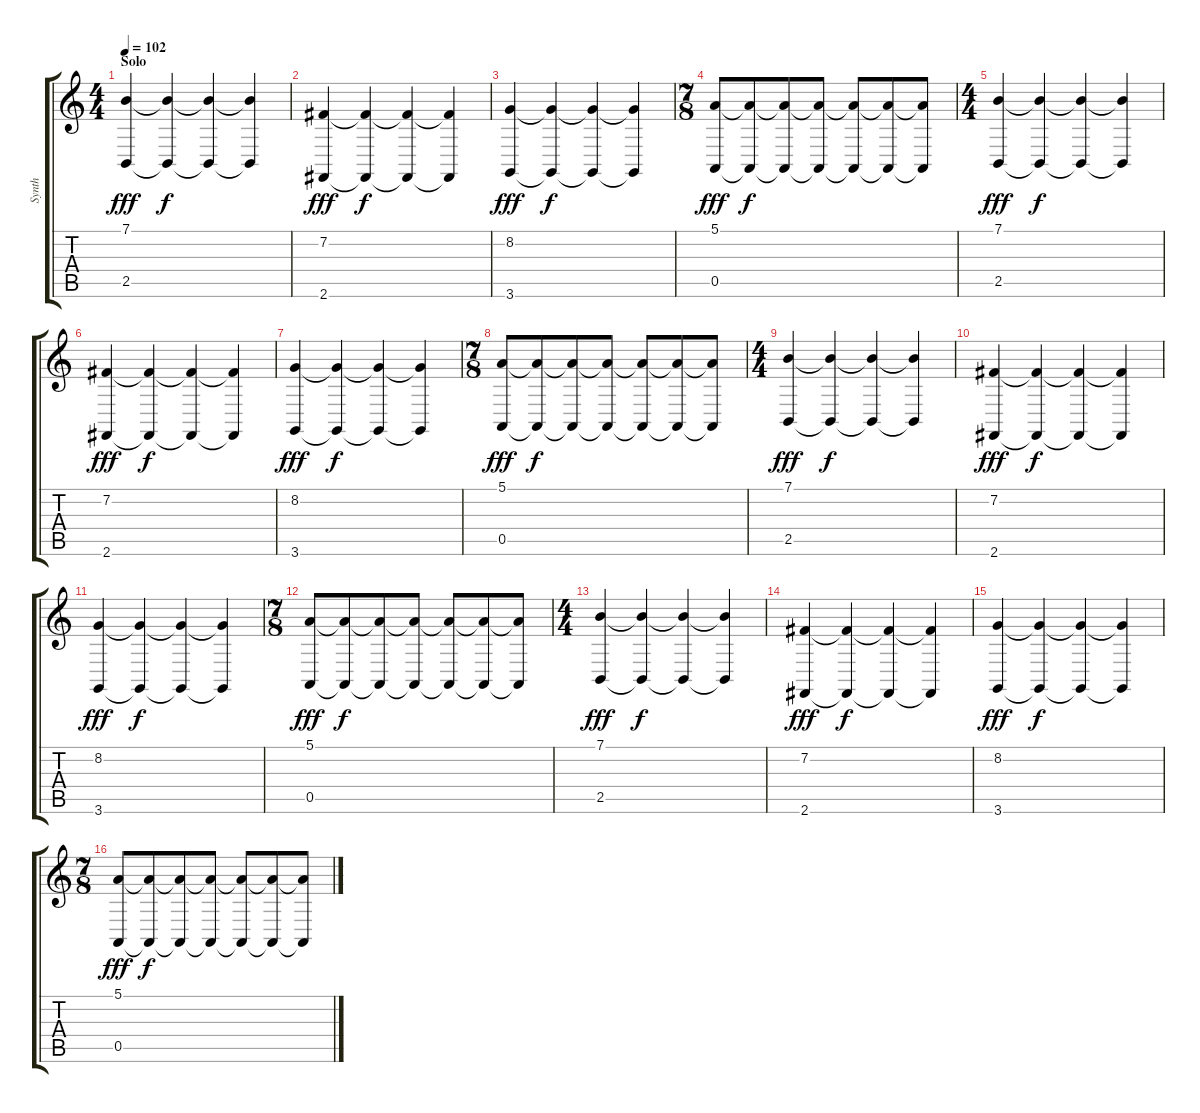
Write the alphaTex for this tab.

\track ("Synth" "Synth") {instrument lead2sawtooth}
\staff {score tabs}
\tuning (E4 B3 G3 D3 A2 E2) {hide}
\ts (4 4)
\section ("" "Solo")
\tempo 102
\clef g2
\ks c
(7.1 2.5).4{dy fff} (7.1{t} 2.5{t}).4{dy f} (7.1{t} 2.5{t}).4 (7.1{t} 2.5{t}).4 |
(7.2 2.6).4{dy fff} (7.2{t} 2.6{t}).4{dy f} (7.2{t} 2.6{t}).4 (7.2{t} 2.6{t}).4 |
(8.2 3.6).4{dy fff} (8.2{t} 3.6{t}).4{dy f} (8.2{t} 3.6{t}).4 (8.2{t} 3.6{t}).4 |
\ts (7 8)
(5.1 0.5).8{dy fff} (5.1{t} 0.5{t}).8{dy f} (5.1{t} 0.5{t}).8 (5.1{t} 0.5{t}).8 (5.1{t} 0.5{t}).8 (5.1{t} 0.5{t}).8 (5.1{t} 0.5{t}).8 |
\ts (4 4)
(7.1 2.5).4{dy fff} (7.1{t} 2.5{t}).4{dy f} (7.1{t} 2.5{t}).4 (7.1{t} 2.5{t}).4 |
(7.2 2.6).4{dy fff} (7.2{t} 2.6{t}).4{dy f} (7.2{t} 2.6{t}).4 (7.2{t} 2.6{t}).4 |
(8.2 3.6).4{dy fff} (8.2{t} 3.6{t}).4{dy f} (8.2{t} 3.6{t}).4 (8.2{t} 3.6{t}).4 |
\ts (7 8)
(5.1 0.5).8{dy fff} (5.1{t} 0.5{t}).8{dy f} (5.1{t} 0.5{t}).8 (5.1{t} 0.5{t}).8 (5.1{t} 0.5{t}).8 (5.1{t} 0.5{t}).8 (5.1{t} 0.5{t}).8 |
\ts (4 4)
(7.1 2.5).4{dy fff} (7.1{t} 2.5{t}).4{dy f} (7.1{t} 2.5{t}).4 (7.1{t} 2.5{t}).4 |
(7.2 2.6).4{dy fff} (7.2{t} 2.6{t}).4{dy f} (7.2{t} 2.6{t}).4 (7.2{t} 2.6{t}).4 |
(8.2 3.6).4{dy fff} (8.2{t} 3.6{t}).4{dy f} (8.2{t} 3.6{t}).4 (8.2{t} 3.6{t}).4 |
\ts (7 8)
(5.1 0.5).8{dy fff} (5.1{t} 0.5{t}).8{dy f} (5.1{t} 0.5{t}).8 (5.1{t} 0.5{t}).8 (5.1{t} 0.5{t}).8 (5.1{t} 0.5{t}).8 (5.1{t} 0.5{t}).8 |
\ts (4 4)
(7.1 2.5).4{dy fff} (7.1{t} 2.5{t}).4{dy f} (7.1{t} 2.5{t}).4 (7.1{t} 2.5{t}).4 |
(7.2 2.6).4{dy fff} (7.2{t} 2.6{t}).4{dy f} (7.2{t} 2.6{t}).4 (7.2{t} 2.6{t}).4 |
(8.2 3.6).4{dy fff} (8.2{t} 3.6{t}).4{dy f} (8.2{t} 3.6{t}).4 (8.2{t} 3.6{t}).4 |
\ts (7 8)
(5.1 0.5).8{dy fff} (5.1{t} 0.5{t}).8{dy f} (5.1{t} 0.5{t}).8 (5.1{t} 0.5{t}).8 (5.1{t} 0.5{t}).8 (5.1{t} 0.5{t}).8 (5.1{t} 0.5{t}).8
